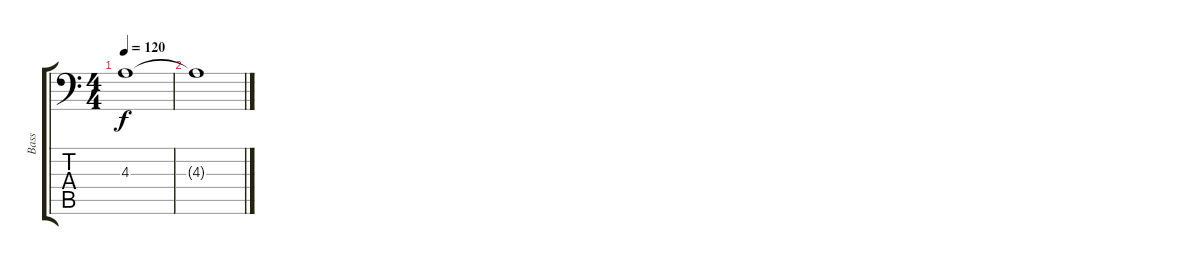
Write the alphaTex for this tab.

\track ("Bass" "Bass") {instrument fretlessbass}
\staff {score tabs}
\tuning (D3 A2 F2 C2 G1 D1) {hide}
\ts (4 4)
\tempo 120
\clef f4
\ks c
4.3{t}.1{dy f} |
4.3{t}.1
